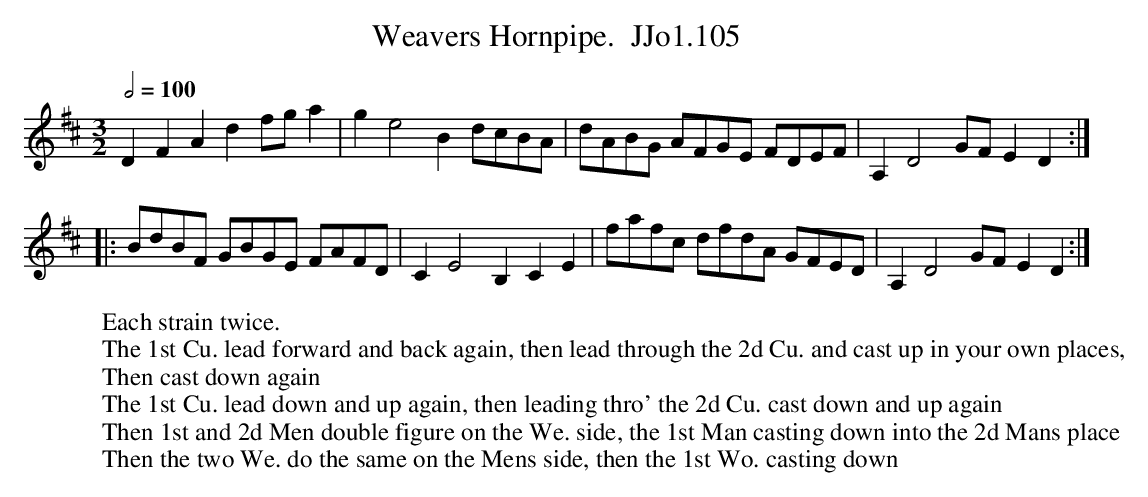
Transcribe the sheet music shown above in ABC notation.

X:1
T:Weavers Hornpipe.  JJo1.105
M:3/2
L:1/8
Q:1/2=100
K:D
D2F2 A2d2 fga2 | g2 e4 B2 dcBA | dABG AFGE FDEF | A,2 D4 GF E2D2 :|
|: BdBF GBGE FAFD | C2 E4 B,2 C2E2 | fafc dfdA GFED | A,2 D4 GF E2D2 :|
W:Each strain twice.
W:The 1st Cu. lead forward and back again, then lead through the 2d Cu. and cast up in your own places,
W:Then cast down again
W:The 1st Cu. lead down and up again, then leading thro' the 2d Cu. cast down and up again
W:Then 1st and 2d Men double figure on the We. side, the 1st Man casting down into the 2d Mans place
W:Then the two We. do the same on the Mens side, then the 1st Wo. casting down
